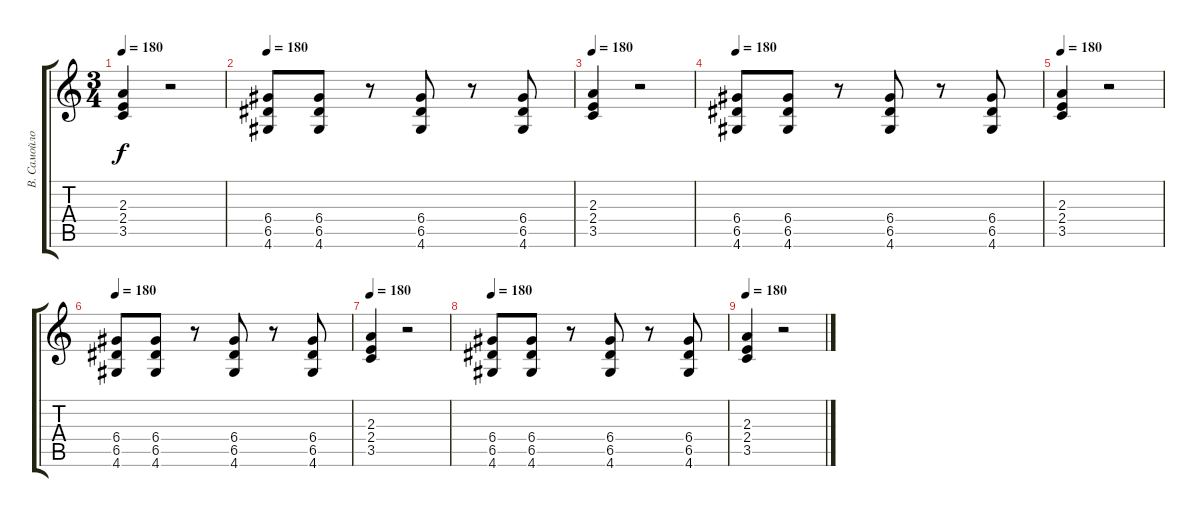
\track ("В. Самойлов" "В. Самойло") {instrument electricguitarclean}
\staff {score tabs}
\tuning (E4 B3 G3 D3 A2 E2) {hide}
\ts (3 4)
\tempo 180
\clef g2
\ks c
(2.3 2.4 3.5).4{dy f} r.2 |
\tempo 180
(6.4 6.5 4.6).8 (6.4 6.5 4.6).8 r.8 (6.4 6.5 4.6).8 r.8 (6.4 6.5 4.6).8 |
\tempo 180
(2.3 2.4 3.5).4 r.2 |
\tempo 180
(6.4 6.5 4.6).8 (6.4 6.5 4.6).8 r.8 (6.4 6.5 4.6).8 r.8 (6.4 6.5 4.6).8 |
\tempo 180
(2.3 2.4 3.5).4 r.2 |
\tempo 180
(6.4 6.5 4.6).8 (6.4 6.5 4.6).8 r.8 (6.4 6.5 4.6).8 r.8 (6.4 6.5 4.6).8 |
\tempo 180
(2.3 2.4 3.5).4 r.2 |
\tempo 180
(6.4 6.5 4.6).8 (6.4 6.5 4.6).8 r.8 (6.4 6.5 4.6).8 r.8 (6.4 6.5 4.6).8 |
\tempo 180
(2.3 2.4 3.5).4 r.2
